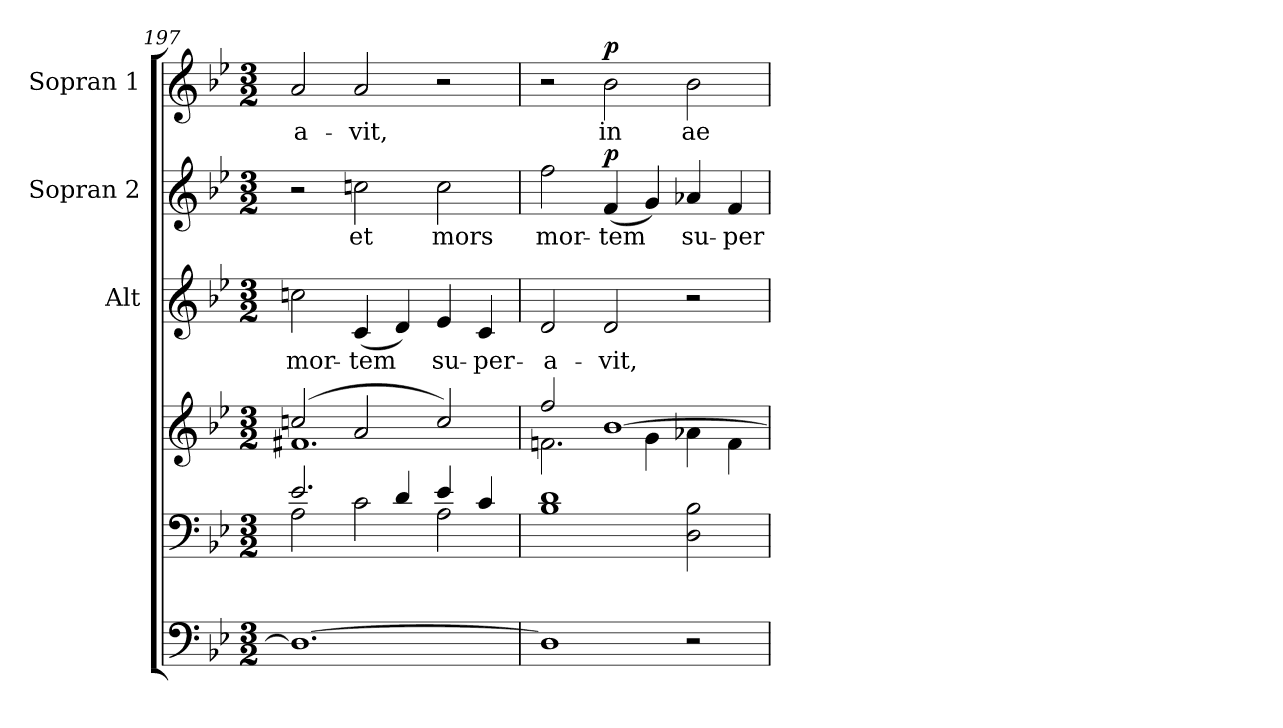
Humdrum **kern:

**kern	**kern	**kern	**kern	**text	**kern	**text	**dynam	**kern	**text	**dynam
*part5	*part4	*part4	*part3	*part3	*part2	*part2	*part2	*part1	*part1	*part1
*staff6	*staff5	*staff4	*staff3	*staff3	*staff2	*staff2	*staff2	*staff1	*staff1	*staff1
*	*	*	*I"Alt	*	*I"Sopran 2	*	*	*I"Sopran 1	*	*
*	*	*	*I'A.	*	*I'S. 2	*	*	*I'S. 1	*	*
*clefF4	*clefF4	*clefG2	*clefG2	*	*clefG2	*	*	*clefG2	*	*
*k[b-e-]	*k[b-e-]	*k[b-e-]	*k[b-e-]	*	*k[b-e-]	*	*	*k[b-e-]	*	*
*B-:	*B-:	*B-:	*B-:	*	*B-:	*	*	*B-:	*	*
*M3/2	*M3/2	*M3/2	*M3/2	*	*M3/2	*	*	*M3/2	*	*
=197	=197	=197	=197	=197	=197	=197	=197	=197	=197	=197
*	*^	*^	*	*	*	*	*	*	*	*
!	!	!	!	!	!	!LO:LY:b	!	!	!	!	!LO:LY:b	!
1.D_	2.e-/	2A\	(2ccn/	1.f#X	2ccn\	mor-	2r	.	.	2a/	-a-	.
!	!	!	!	!	!	!LO:LY:b	!	!LO:LY:b	!	!	!LO:LY:b	!
.	.	2c\	2a/	.	(<4c/	-tem	2ccn\	et	.	2a/	-vit,	.
.	4d/	.	.	.	4d/)	.	.	.	.	.	.	.
!	!	!	!	!	!	!LO:LY:b	!	!LO:LY:b	!	!	!	!
.	4e-/	2A\	2cc/)	.	4e-/	su-	2cc\	mors	.	2r	.	.
!	!	!	!	!	!	!LO:LY:b	!	!	!	!	!	!
.	4c/	.	.	.	4c/	-per-	.	.	.	.	.	.
*	*v	*v	*	*	*	*	*	*	*	*	*	*
=198	=198	=198	=198	=198	=198	=198	=198	=198	=198	=198	=198
!	!	!	!	!	!LO:LY:b	!	!LO:LY:b	!	!	!	!
1D]	1B- 1d	2ff/	2.fn\	2d/	-a-	2ff\	mor-	.	2r	.	.
!	!	!	!	!	!LO:LY:b	!	!LO:LY:b	!LO:DY:a	!	!LO:LY:b	!LO:DY:a
.	.	[>1b-	.	2d/	-vit,	(<4f/	-tem	p	2b-\	in	p
.	.	.	4g\	.	.	4g/)	.	.	.	.	.
!	!	!	!	!	!	!	!LO:LY:b	!	!	!LO:LY:b	!
2r	2D\ 2B-\	.	4a-X\	2r	.	4a-X/	su-	.	2b-\	ae-	.
!	!	!	!	!	!	!	!LO:LY:b	!	!	!	!
.	.	.	4f\	.	.	4f/	-per-	.	.	.	.
*	*	*v	*v	*	*	*	*	*	*	*	*
=	=	=	=	=	=	=	=	=	=	=
*-	*-	*-	*-	*-	*-	*-	*-	*-	*-	*-
